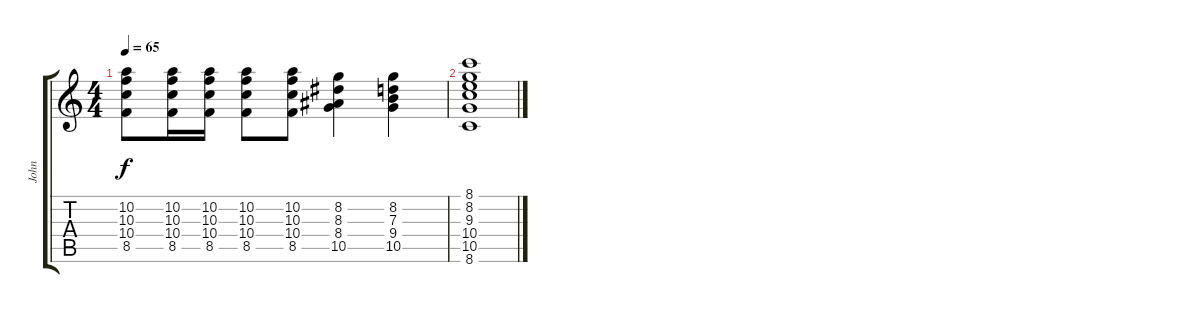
\track ("John" "John") {instrument electricguitarclean}
\staff {score tabs}
\tuning (E4 B3 G3 D3 A2 E2) {hide}
\ts (4 4)
\tempo 65
\clef g2
\ks c
(10.2 10.3 10.4 8.5).8{dy f} (10.2 10.3 10.4 8.5).16 (10.2 10.3 10.4 8.5).16 (10.2 10.3 10.4 8.5).8 (10.2 10.3 10.4 8.5).8 (8.2 8.3 8.4 10.5).4 (8.2 7.3 9.4 10.5).4 |
(8.1 8.2 9.3 10.4 10.5 8.6).1
